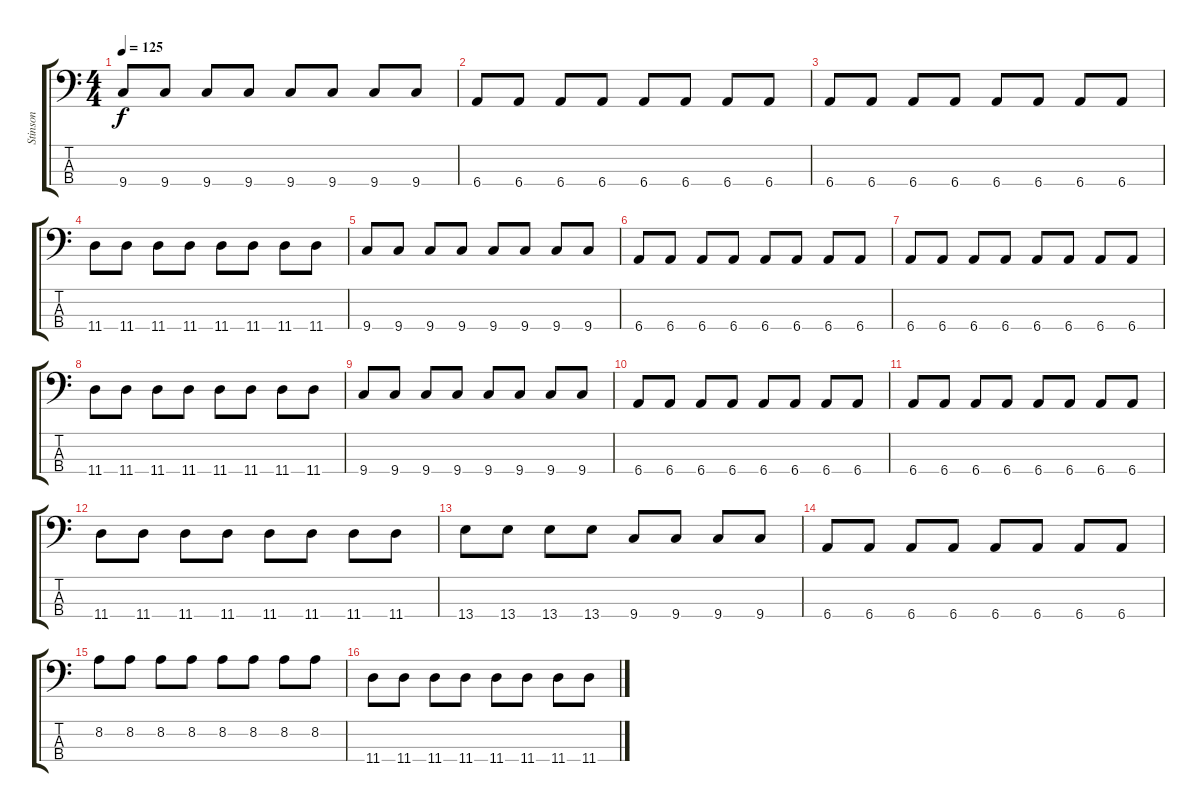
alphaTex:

\track ("Stinson" "Stinson") {instrument electricbassfinger}
\staff {score tabs}
\tuning (Gb2 Db2 Ab1 Eb1) {hide}
\ts (4 4)
\tempo 125
\clef f4
\ks c
9.4.8{dy f} 9.4.8 9.4.8 9.4.8 9.4.8 9.4.8 9.4.8 9.4.8 |
6.4.8 6.4.8 6.4.8 6.4.8 6.4.8 6.4.8 6.4.8 6.4.8 |
6.4.8 6.4.8 6.4.8 6.4.8 6.4.8 6.4.8 6.4.8 6.4.8 |
11.4.8 11.4.8 11.4.8 11.4.8 11.4.8 11.4.8 11.4.8 11.4.8 |
9.4.8 9.4.8 9.4.8 9.4.8 9.4.8 9.4.8 9.4.8 9.4.8 |
6.4.8 6.4.8 6.4.8 6.4.8 6.4.8 6.4.8 6.4.8 6.4.8 |
6.4.8 6.4.8 6.4.8 6.4.8 6.4.8 6.4.8 6.4.8 6.4.8 |
11.4.8 11.4.8 11.4.8 11.4.8 11.4.8 11.4.8 11.4.8 11.4.8 |
9.4.8 9.4.8 9.4.8 9.4.8 9.4.8 9.4.8 9.4.8 9.4.8 |
6.4.8 6.4.8 6.4.8 6.4.8 6.4.8 6.4.8 6.4.8 6.4.8 |
6.4.8 6.4.8 6.4.8 6.4.8 6.4.8 6.4.8 6.4.8 6.4.8 |
11.4.8 11.4.8 11.4.8 11.4.8 11.4.8 11.4.8 11.4.8 11.4.8 |
13.4.8 13.4.8 13.4.8 13.4.8 9.4.8 9.4.8 9.4.8 9.4.8 |
6.4.8 6.4.8 6.4.8 6.4.8 6.4.8 6.4.8 6.4.8 6.4.8 |
8.2.8 8.2.8 8.2.8 8.2.8 8.2.8 8.2.8 8.2.8 8.2.8 |
11.4.8 11.4.8 11.4.8 11.4.8 11.4.8 11.4.8 11.4.8 11.4.8
